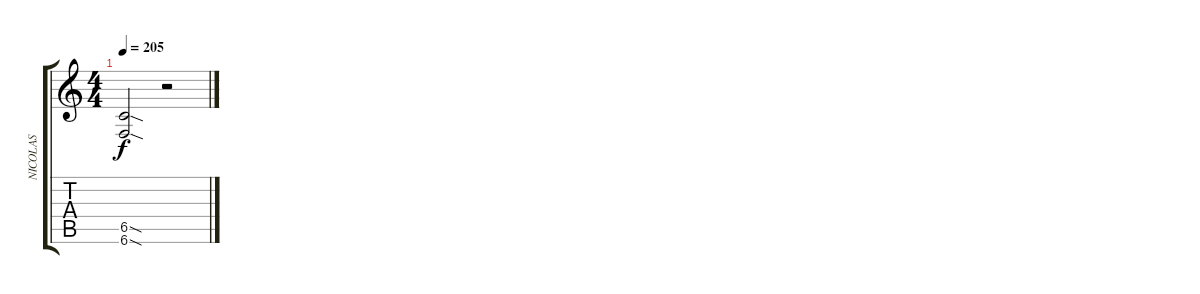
\track ("NICOLAS" "NICOLAS") {instrument overdrivenguitar}
\staff {score tabs}
\tuning (Db4 Ab3 E3 B2 Gb2 B1) {hide}
\ts (4 4)
\tempo 205
\clef g2
\ks c
(6.5{sod} 6.6{sod}).2{dy f} r.2
